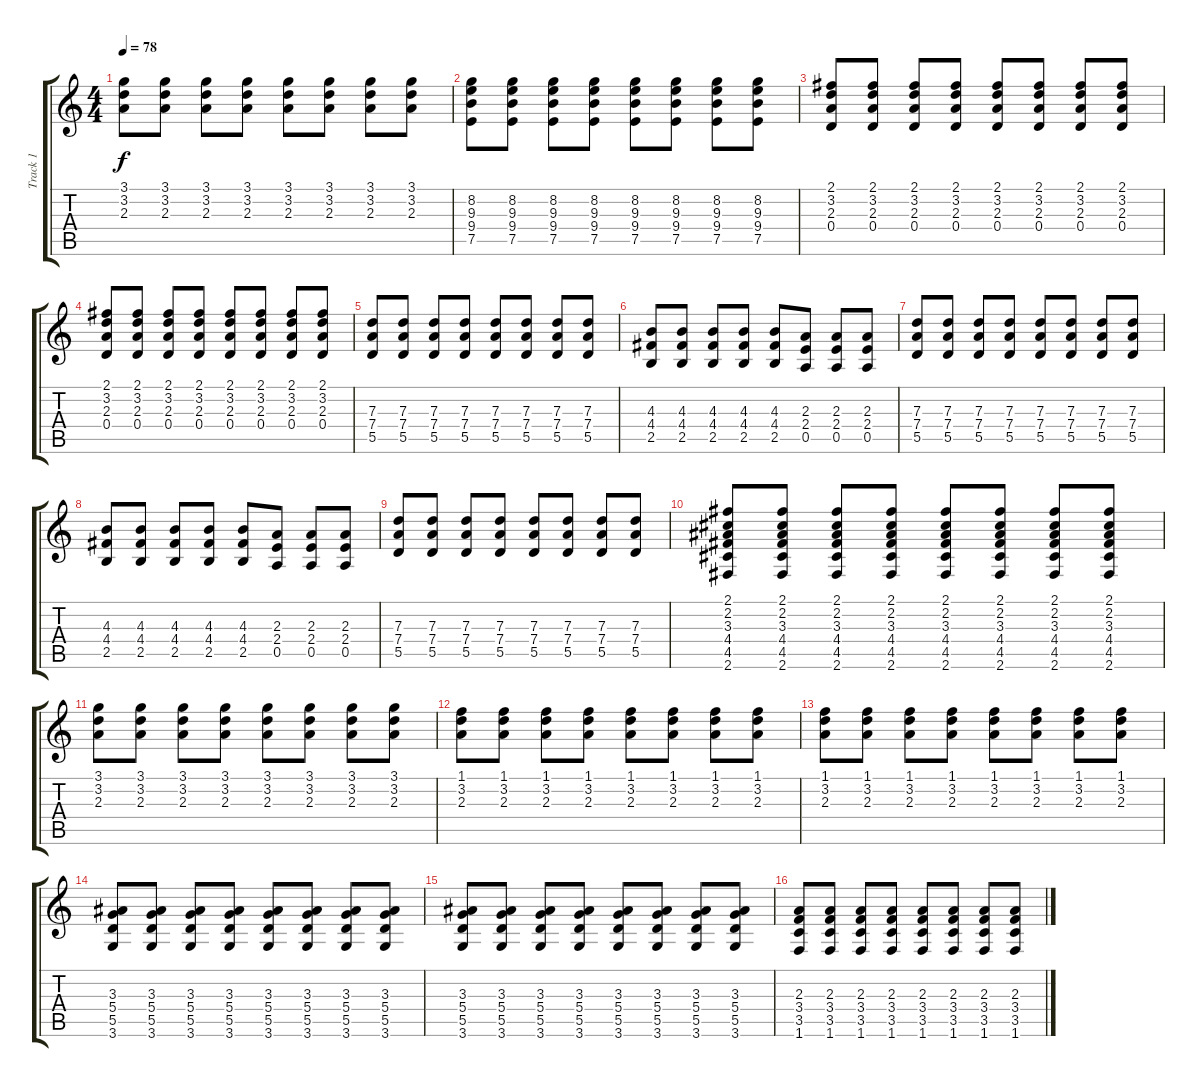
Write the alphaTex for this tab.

\track ("Track 1" "Track 1") {instrument electricguitarclean}
\staff {score tabs}
\tuning (E4 B3 G3 D3 A2 E2) {hide}
\ts (4 4)
\tempo 78
\clef g2
\ks c
(3.1 3.2 2.3).8{dy f} (3.1 3.2 2.3).8 (3.1 3.2 2.3).8 (3.1 3.2 2.3).8 (3.1 3.2 2.3).8 (3.1 3.2 2.3).8 (3.1 3.2 2.3).8 (3.1 3.2 2.3).8 |
(8.2 9.3 9.4 7.5).8 (8.2 9.3 9.4 7.5).8 (8.2 9.3 9.4 7.5).8 (8.2 9.3 9.4 7.5).8 (8.2 9.3 9.4 7.5).8 (8.2 9.3 9.4 7.5).8 (8.2 9.3 9.4 7.5).8 (8.2 9.3 9.4 7.5).8 |
(2.1 3.2 2.3 0.4).8 (2.1 3.2 2.3 0.4).8 (2.1 3.2 2.3 0.4).8 (2.1 3.2 2.3 0.4).8 (2.1 3.2 2.3 0.4).8 (2.1 3.2 2.3 0.4).8 (2.1 3.2 2.3 0.4).8 (2.1 3.2 2.3 0.4).8 |
(2.1 3.2 2.3 0.4).8 (2.1 3.2 2.3 0.4).8 (2.1 3.2 2.3 0.4).8 (2.1 3.2 2.3 0.4).8 (2.1 3.2 2.3 0.4).8 (2.1 3.2 2.3 0.4).8 (2.1 3.2 2.3 0.4).8 (2.1 3.2 2.3 0.4).8 |
(7.3 7.4 5.5).8 (7.3 7.4 5.5).8 (7.3 7.4 5.5).8 (7.3 7.4 5.5).8 (7.3 7.4 5.5).8 (7.3 7.4 5.5).8 (7.3 7.4 5.5).8 (7.3 7.4 5.5).8 |
(4.3 4.4 2.5).8 (4.3 4.4 2.5).8 (4.3 4.4 2.5).8 (4.3 4.4 2.5).8 (4.3 4.4 2.5).8 (2.3 2.4 0.5).8 (2.3 2.4 0.5).8 (2.3 2.4 0.5).8 |
(7.3 7.4 5.5).8 (7.3 7.4 5.5).8 (7.3 7.4 5.5).8 (7.3 7.4 5.5).8 (7.3 7.4 5.5).8 (7.3 7.4 5.5).8 (7.3 7.4 5.5).8 (7.3 7.4 5.5).8 |
(4.3 4.4 2.5).8 (4.3 4.4 2.5).8 (4.3 4.4 2.5).8 (4.3 4.4 2.5).8 (4.3 4.4 2.5).8 (2.3 2.4 0.5).8 (2.3 2.4 0.5).8 (2.3 2.4 0.5).8 |
(7.3 7.4 5.5).8 (7.3 7.4 5.5).8 (7.3 7.4 5.5).8 (7.3 7.4 5.5).8 (7.3 7.4 5.5).8 (7.3 7.4 5.5).8 (7.3 7.4 5.5).8 (7.3 7.4 5.5).8 |
(2.1 2.2 3.3 4.4 4.5 2.6).8 (2.1 2.2 3.3 4.4 4.5 2.6).8 (2.1 2.2 3.3 4.4 4.5 2.6).8 (2.1 2.2 3.3 4.4 4.5 2.6).8 (2.1 2.2 3.3 4.4 4.5 2.6).8 (2.1 2.2 3.3 4.4 4.5 2.6).8 (2.1 2.2 3.3 4.4 4.5 2.6).8 (2.1 2.2 3.3 4.4 4.5 2.6).8 |
(3.1 3.2 2.3).8 (3.1 3.2 2.3).8 (3.1 3.2 2.3).8 (3.1 3.2 2.3).8 (3.1 3.2 2.3).8 (3.1 3.2 2.3).8 (3.1 3.2 2.3).8 (3.1 3.2 2.3).8 |
(1.1 3.2 2.3).8 (1.1 3.2 2.3).8 (1.1 3.2 2.3).8 (1.1 3.2 2.3).8 (1.1 3.2 2.3).8 (1.1 3.2 2.3).8 (1.1 3.2 2.3).8 (1.1 3.2 2.3).8 |
(1.1 3.2 2.3).8 (1.1 3.2 2.3).8 (1.1 3.2 2.3).8 (1.1 3.2 2.3).8 (1.1 3.2 2.3).8 (1.1 3.2 2.3).8 (1.1 3.2 2.3).8 (1.1 3.2 2.3).8 |
(3.3 5.4 5.5 3.6).8 (3.3 5.4 5.5 3.6).8 (3.3 5.4 5.5 3.6).8 (3.3 5.4 5.5 3.6).8 (3.3 5.4 5.5 3.6).8 (3.3 5.4 5.5 3.6).8 (3.3 5.4 5.5 3.6).8 (3.3 5.4 5.5 3.6).8 |
(3.3 5.4 5.5 3.6).8 (3.3 5.4 5.5 3.6).8 (3.3 5.4 5.5 3.6).8 (3.3 5.4 5.5 3.6).8 (3.3 5.4 5.5 3.6).8 (3.3 5.4 5.5 3.6).8 (3.3 5.4 5.5 3.6).8 (3.3 5.4 5.5 3.6).8 |
(2.3 3.4 3.5 1.6).8 (2.3 3.4 3.5 1.6).8 (2.3 3.4 3.5 1.6).8 (2.3 3.4 3.5 1.6).8 (2.3 3.4 3.5 1.6).8 (2.3 3.4 3.5 1.6).8 (2.3 3.4 3.5 1.6).8 (2.3 3.4 3.5 1.6).8
